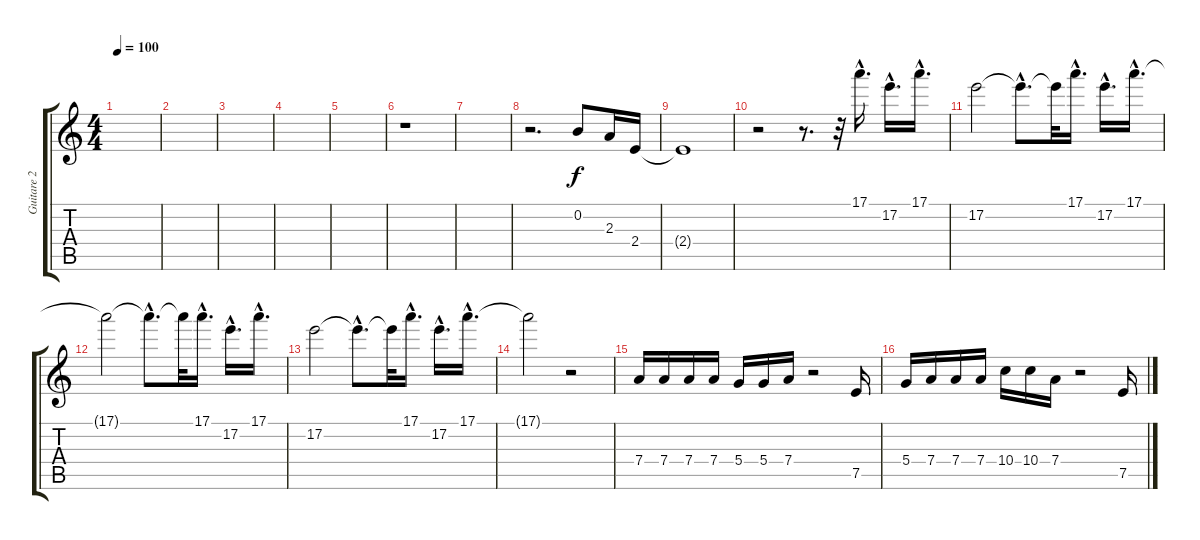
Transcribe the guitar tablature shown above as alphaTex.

\track ("Guitare 2" "Guitare 2") {instrument electricguitarmuted}
\staff {score tabs}
\tuning (E4 B3 G3 D3 A2 E2) {hide}
\ts (4 4)
\tempo 100
\clef g2
\ks c
|
|
|
|
|
r.1 |
|
r.2{d} 0.2.8{volume 12 instrument electricguitarclean} 2.3.16 2.4.16 |
2.4{t}.1 |
r.2 r.8{d} r.32 17.1{hac}.16{d volume 10 instrument overdrivenguitar} 17.2{hac}.16{d} 17.1{hac}.16{d} |
17.2.2 17.2{hac t}.8{d} 17.2{t}.32 17.1{hac}.16{d} 17.2{hac}.16{d} 17.1{hac}.16{d} |
17.1{t}.2 17.1{hac t}.8{d} 17.1{t}.32 17.1{hac}.16{d} 17.2{hac}.16{d} 17.1{hac}.16{d} |
17.2.2 17.2{hac t}.8{d} 17.2{t}.32 17.1{hac}.16{d} 17.2{hac}.16{d} 17.1{hac}.16{d} |
17.1{t}.2 r.2 |
7.4.16{volume 9 instrument electricguitarmuted} 7.4.16 7.4.16 7.4.16 5.4.16 5.4.16 7.4.16 r.2 7.5.16 |
5.4.16 7.4.16 7.4.16 7.4.16 10.4.16 10.4.16 7.4.16 r.2 7.5.16
